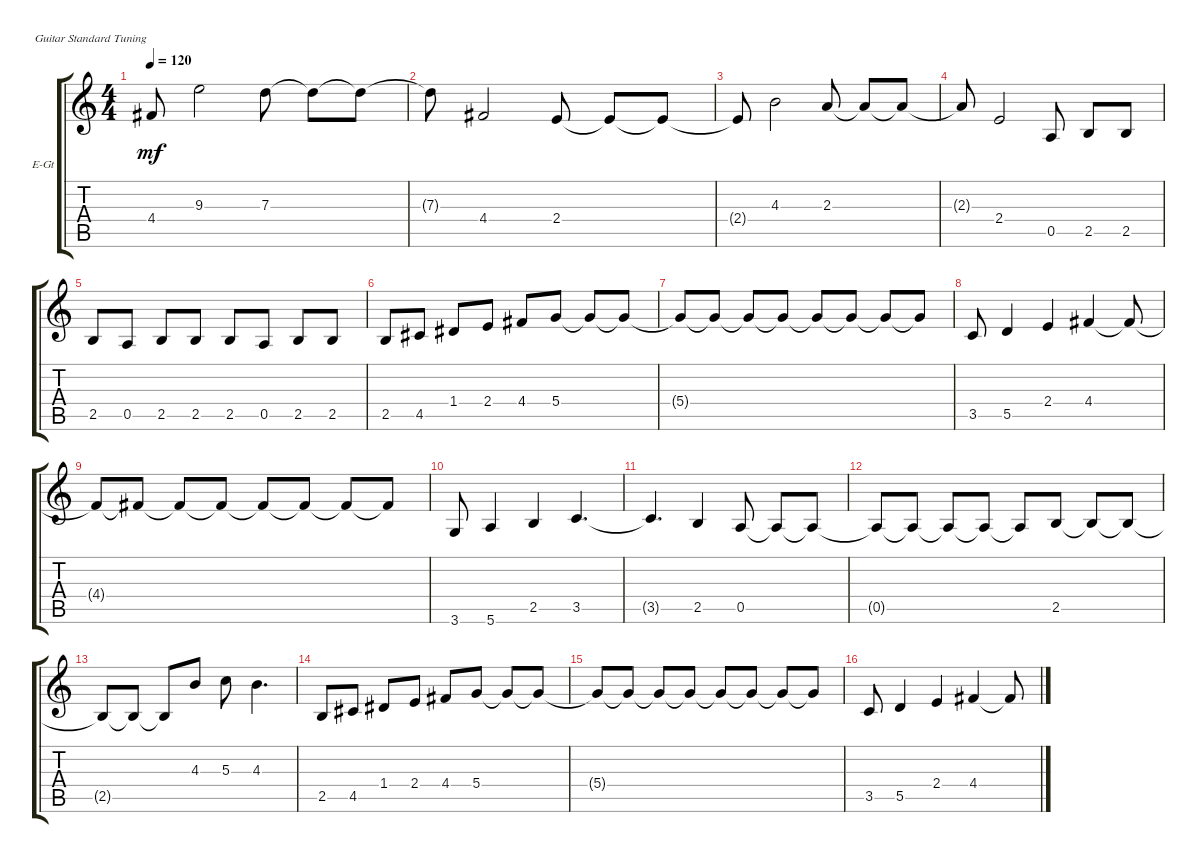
\defaultSystemsLayout 4
\bracketExtendMode groupsimilarinstruments
\firstSystemTrackNameOrientation horizontal
\otherSystemsTrackNameOrientation horizontal
\track ("Electric Guitar" "E-Gt") {instrument distortionguitar}
\staff {score tabs}
\tuning (E4 B3 G3 D3 A2 E2)
\ts (4 4)
\tempo 120
\clef g2
\ks c
4.4{t}.8{dy mf} 9.3.2 7.3.8 7.3{t}.8 7.3{t}.8 |
7.3{t}.8 4.4.2 2.4.8 2.4{t}.8 2.4{t}.8 |
2.4{t}.8 4.3.2 2.3.8 2.3{t}.8 2.3{t}.8 |
2.3{t}.8 2.4.2 0.5.8 2.5.8 2.5.8 |
2.5.8 0.5.8 2.5.8 2.5.8 2.5.8 0.5.8 2.5.8 2.5.8 |
2.5.8 4.5.8 1.4.8 2.4.8 4.4.8 5.4.8 5.4{t}.8 5.4{t}.8 |
5.4{t}.8 5.4{t}.8 5.4{t}.8 5.4{t}.8 5.4{t}.8 5.4{t}.8 5.4{t}.8 5.4{t}.8 |
3.5.8 5.5.4 2.4.4 4.4.4 4.4{t}.8 |
4.4{t}.8 4.4{t}.8 4.4{t}.8 4.4{t}.8 4.4{t}.8 4.4{t}.8 4.4{t}.8 4.4{t}.8 |
3.6.8 5.6.4 2.5.4 3.5.4{d} |
3.5{t}.4{d} 2.5.4 0.5.8 0.5{t}.8 0.5{t}.8 |
0.5{t}.8 0.5{t}.8 0.5{t}.8 0.5{t}.8 0.5{t}.8 2.5.8 2.5{t}.8 2.5{t}.8 |
2.5{t}.8 2.5{t}.8 2.5{t}.8 4.3.8 5.3.8 4.3.4{d} |
2.5.8 4.5.8 1.4.8 2.4.8 4.4.8 5.4.8 5.4{t}.8 5.4{t}.8 |
5.4{t}.8 5.4{t}.8 5.4{t}.8 5.4{t}.8 5.4{t}.8 5.4{t}.8 5.4{t}.8 5.4{t}.8 |
3.5.8 5.5.4 2.4.4 4.4.4 4.4{t}.8
